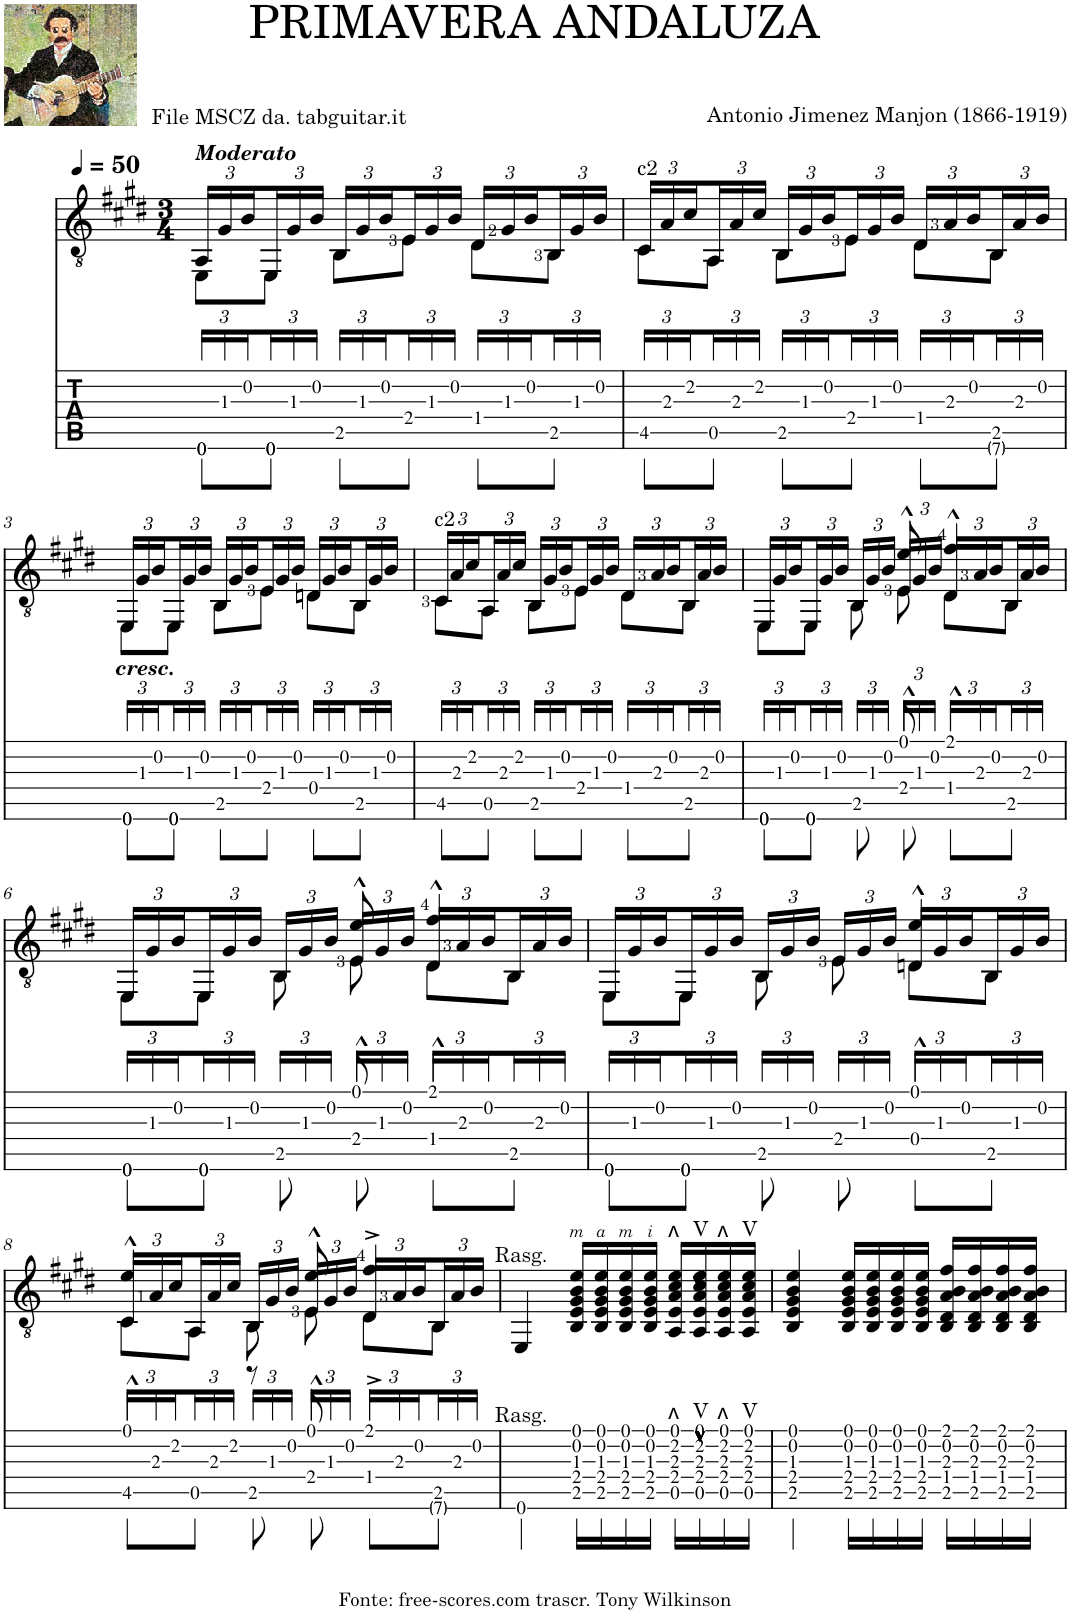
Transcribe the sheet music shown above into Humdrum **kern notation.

**kern	**kern
*part2	*part1
*staff2	*staff1
*I"Chitarra classica (Intavolatura)	*I"Classical Guitar
*stria6	*
*	*clefGv2
*k[f#c#g#d#]	*k[f#c#g#d#]
*M3/4	*M3/4
*MM50	*MM50
*Xbrackettup	*Xbrackettup
=1	=1
*^	*^
!	!	!LO:TX:a:Bi:t=Moderato	!
24EE/LL	8EE\L	24AA/LL	8EE\L
24G#/	.	24G#/	.
24B/	.	24B/	.
24EE/	8EE\J	24EE/	8EE\J
24G#/	.	24G#/	.
24B/JJ	.	24B/JJ	.
24BB/LL	8BB\L	24BB/LL	8BB\L
24G#/	.	24G#/	.
24B/	.	24B/	.
24E/	8E\J	24E/	8E\J
24G#/	.	24G#/	.
24B/JJ	.	24B/JJ	.
24D#/LL	8D#\L	24D#/LL	8D#\L
24G#/	.	24G#/	.
24B/	.	24B/	.
24BB/	8BB\J	24BB/	8BB\J
24G#/	.	24G#/	.
24B/JJ	.	24B/JJ	.
=2	=2	=2	=2
!	!	!LO:TX:a:t=c2	!
24C#/LL	8C#\L	24C#/LL	8C#\L
24A/	.	24A/	.
24c#/	.	24c#/	.
24AA/	8AA\J	24AA/	8AA\J
24A/	.	24A/	.
24c#/JJ	.	24c#/JJ	.
24BB/LL	8BB\L	24BB/LL	8BB\L
24G#/	.	24G#/	.
24B/	.	24B/	.
24E/	8E\J	24E/	8E\J
24G#/	.	24G#/	.
24B/JJ	.	24B/JJ	.
24D#/LL	8D#\L	24D#/LL	8D#\L
24A/	.	24A/	.
24B/	.	24B/	.
24BB/	8BB\J	24BB/	8BB\J
24A/	.	24A/	.
24B/JJ	.	24B/JJ	.
!!LO:LB:g=z	!!
=3	=3	=3	=3
!	!	!LO:TX:b:Bi:t=cresc.	!
24EE/LL	8EE\L	24EE/LL	8EE\L
24G#/	.	24G#/	.
24B/	.	24B/	.
24EE/	8EE\J	24EE/	8EE\J
24G#/	.	24G#/	.
24B/JJ	.	24B/JJ	.
24BB/LL	8BB\L	24BB/LL	8BB\L
24G#/	.	24G#/	.
24B/	.	24B/	.
24E/	8E\J	24E/	8E\J
24G#/	.	24G#/	.
24B/JJ	.	24B/JJ	.
24Dn/LL	8D\L	24Dn/LL	8D\L
24G#/	.	24G#/	.
24B/	.	24B/	.
24BB/	8BB\J	24BB/	8BB\J
24G#/	.	24G#/	.
24B/JJ	.	24B/JJ	.
=4	=4	=4	=4
!	!	!LO:TX:a:t=c2	!
24C#/LL	8C#\L	24C#/LL	8C#\L
24A/	.	24A/	.
24c#/	.	24c#/	.
24AA/	8AA\J	24AA/	8AA\J
24A/	.	24A/	.
24c#/JJ	.	24c#/JJ	.
24BB/LL	8BB\L	24BB/LL	8BB\L
24G#/	.	24G#/	.
24B/	.	24B/	.
24E/	8E\J	24E/	8E\J
24G#/	.	24G#/	.
24B/JJ	.	24B/JJ	.
24D#/LL	8D#\L	24D#/LL	8D#\L
24A/	.	24A/	.
24B/	.	24B/	.
24BB/	8BB\J	24BB/	8BB\J
24A/	.	24A/	.
24B/JJ	.	24B/JJ	.
=5	=5	=5	=5
*	*^	*	*^
24EE/LL	8EE\L	4.ryy	24EE/LL	8EE\L	4.ryy
24G#/	.	.	24G#/	.	.
24B/	.	.	24B/	.	.
24EE/	8EE\J	.	24EE/	8EE\J	.
24G#/	.	.	24G#/	.	.
24B/JJ	.	.	24B/JJ	.	.
24BB/LL	8BB\	.	24BB/LL	8BB\	.
24G#/	.	.	24G#/	.	.
24B/JJ	.	.	24B/JJ	.	.
24E/LL	8E\	8e^^/	24E/LL	8E\	8e^^/
24G#/	.	.	24G#/	.	.
24B/JJ	.	.	24B/JJ	.	.
24D#/LL	8D#\L	4f#^^/	24D#/LL	8D#\L	4f#^^/
24A/	.	.	24A/	.	.
24B/	.	.	24B/	.	.
24BB/	8BB\J	.	24BB/	8BB\J	.
24A/	.	.	24A/	.	.
24B/JJ	.	.	24B/JJ	.	.
!!LO:LB:g=z	!!	!!
=6	=6	=6	=6	=6	=6
24EE/LL	8EE\L	4.ryy	24EE/LL	8EE\L	4.ryy
24G#/	.	.	24G#/	.	.
24B/	.	.	24B/	.	.
24EE/	8EE\J	.	24EE/	8EE\J	.
24G#/	.	.	24G#/	.	.
24B/JJ	.	.	24B/JJ	.	.
24BB/LL	8BB\	.	24BB/LL	8BB\	.
24G#/	.	.	24G#/	.	.
24B/JJ	.	.	24B/JJ	.	.
24E/LL	8E\	8e^^/	24E/LL	8E\	8e^^/
24G#/	.	.	24G#/	.	.
24B/JJ	.	.	24B/JJ	.	.
24D#/LL	8D#\L	4f#^^/	24D#/LL	8D#\L	4f#^^/
24A/	.	.	24A/	.	.
24B/	.	.	24B/	.	.
24BB/	8BB\J	.	24BB/	8BB\J	.
24A/	.	.	24A/	.	.
24B/JJ	.	.	24B/JJ	.	.
=7	=7	=7	=7	=7	=7
24EE/LL	8EE\L	2ryy	24EE/LL	8EE\L	2ryy
24G#/	.	.	24G#/	.	.
24B/	.	.	24B/	.	.
24EE/	8EE\J	.	24EE/	8EE\J	.
24G#/	.	.	24G#/	.	.
24B/JJ	.	.	24B/JJ	.	.
24BB/LL	8BB\	.	24BB/LL	8BB\	.
24G#/	.	.	24G#/	.	.
24B/JJ	.	.	24B/JJ	.	.
24E/LL	8E\	.	24E/LL	8E\	.
24G#/	.	.	24G#/	.	.
24B/JJ	.	.	24B/JJ	.	.
24Dn/LL	8D\L	4e^^/	24Dn/LL	8D\L	4e^^/
24G#/	.	.	24G#/	.	.
24B/	.	.	24B/	.	.
24BB/	8BB\J	.	24BB/	8BB\J	.
24G#/	.	.	24G#/	.	.
24B/JJ	.	.	24B/JJ	.	.
!!LO:LB:g=z	!!	!!
=8	=8	=8	=8	=8	=8
24C#/LL	8C#\L	4e^^/	24C#/LL	8C#\L	4e^^/
24A/	.	.	24A/	.	.
24c#/	.	.	24c#/	.	.
24AA/	8AA\J	.	24AA/	8AA\J	.
24A/	.	.	24A/	.	.
24c#/JJ	.	.	24c#/JJ	.	.
24BB/LL	8BB\	8r	24BB/LL	8BB\	8r
24G#/	.	.	24G#/	.	.
24B/JJ	.	.	24B/JJ	.	.
24E/LL	8E\	8e^^/	24E/LL	8E\	8e^^/
24G#/	.	.	24G#/	.	.
24B/JJ	.	.	24B/JJ	.	.
24D#/LL	8D#\L	4f#^/	24D#/LL	8D#\L	4f#^/
24A/	.	.	24A/	.	.
24B/	.	.	24B/	.	.
24BB/	8BB\J	.	24BB/	8BB\J	.
24A/	.	.	24A/	.	.
24B/JJ	.	.	24B/JJ	.	.
*v	*v	*v	*	*	*
*	*v	*v	*v
=9	=9
!	!LO:TX:a:t=Rasg.
!LO:TX:a:t=Rasg.	!
4EE\	4EE/
16BB\ 16E\ 16G#\ 16B\ 16e\LL	16BB/ 16E/ 16G#/ 16B/ 16e/LL
16BB\ 16E\ 16G#\ 16B\ 16e\	16BB/ 16E/ 16G#/ 16B/ 16e/
16BB\ 16E\ 16G#\ 16B\ 16e\	16BB/ 16E/ 16G#/ 16B/ 16e/
16BB\ 16E\ 16G#\ 16B\ 16e\JJ	16BB/ 16E/ 16G#/ 16B/ 16e/JJ
!	!LO:TX:a:t=ʌ
!LO:TX:a:t=ʌ	!
16AA\ 16E\ 16A\ 16c#\ 16e\LL	16AA/ 16E/ 16A/ 16c#/ 16e/LL
!	!LO:TX:a:t=V
!LO:TX:a:t=V	!
16AA\ 16E\ 16A\ 16c#\ 16e\	16AA/ 16E/ 16A/ 16c#/ 16e/
!	!LO:TX:a:t=ʌ
!LO:TX:a:t=ʌ	!
16AA\ 16E\ 16A\ 16c#\ 16e\	16AA/ 16E/ 16A/ 16c#/ 16e/
!	!LO:TX:a:t=V
!LO:TX:a:t=V	!
16AA\ 16E\ 16A\ 16c#\ 16e\JJ	16AA/ 16E/ 16A/ 16c#/ 16e/JJ
=10	=10
4BB\ 4E\ 4G#\ 4B\ 4e\	4BB/ 4E/ 4G#/ 4B/ 4e/
16BB\ 16E\ 16G#\ 16B\ 16e\LL	16BB/ 16E/ 16G#/ 16B/ 16e/LL
16BB\ 16E\ 16G#\ 16B\ 16e\	16BB/ 16E/ 16G#/ 16B/ 16e/
16BB\ 16E\ 16G#\ 16B\ 16e\	16BB/ 16E/ 16G#/ 16B/ 16e/
16BB\ 16E\ 16G#\ 16B\ 16e\JJ	16BB/ 16E/ 16G#/ 16B/ 16e/JJ
16BB\ 16D#\ 16A\ 16B\ 16f#\LL	16BB/ 16D#/ 16A/ 16B/ 16f#/LL
16BB\ 16D#\ 16A\ 16B\ 16f#\	16BB/ 16D#/ 16A/ 16B/ 16f#/
16BB\ 16D#\ 16A\ 16B\ 16f#\	16BB/ 16D#/ 16A/ 16B/ 16f#/
16BB\ 16D#\ 16A\ 16B\ 16f#\JJ	16BB/ 16D#/ 16A/ 16B/ 16f#/JJ
=	=
*-	*-
